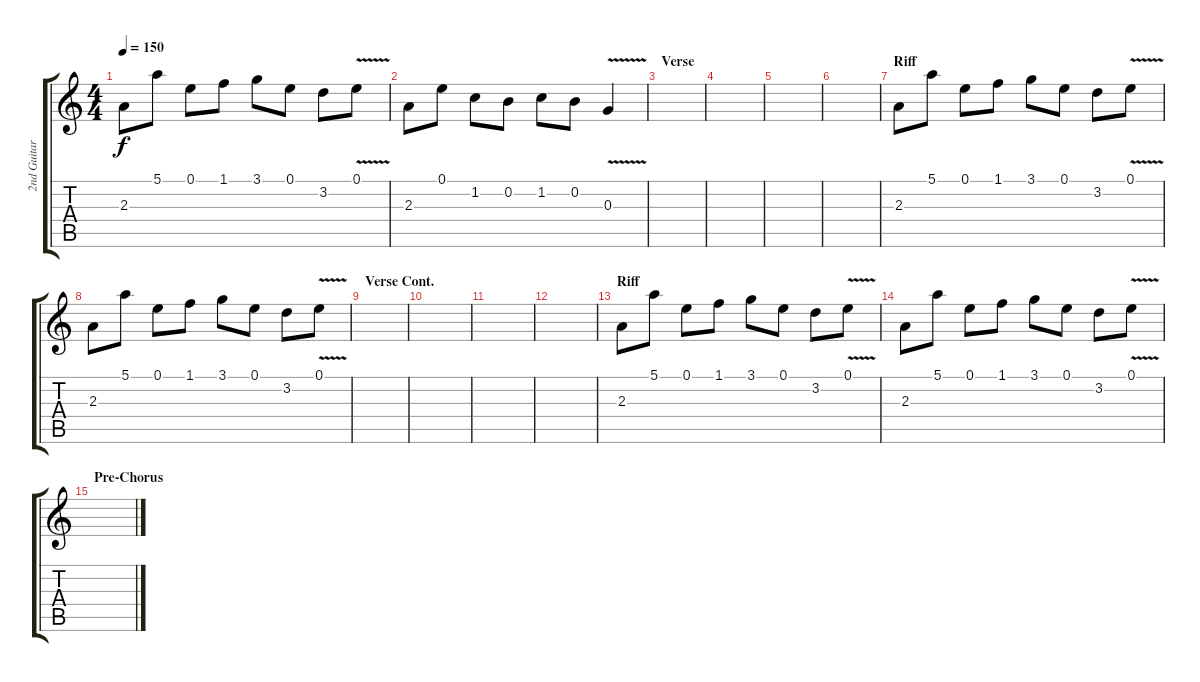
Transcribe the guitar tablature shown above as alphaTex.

\track ("2nd Guitar" "2nd Guitar") {instrument overdrivenguitar}
\staff {score tabs}
\tuning (E4 B3 G3 D3 A2 E2) {hide}
\ts (4 4)
\tempo 150
\clef g2
\ks c
2.3.8{dy f} 5.1.8 0.1.8 1.1.8 3.1.8 0.1.8 3.2.8 0.1{v}.8 |
2.3.8 0.1.8 1.2.8 0.2.8 1.2.8 0.2.8 0.3{v}.4 |
\section ("" "Verse")
|
|
|
|
\section ("" "Riff")
2.3.8 5.1.8 0.1.8 1.1.8 3.1.8 0.1.8 3.2.8 0.1{v}.8 |
2.3.8 5.1.8 0.1.8 1.1.8 3.1.8 0.1.8 3.2.8 0.1{v}.8 |
\section ("" "Verse Cont.")
|
|
|
|
\section ("" "Riff")
2.3.8 5.1.8 0.1.8 1.1.8 3.1.8 0.1.8 3.2.8 0.1{v}.8 |
2.3.8 5.1.8 0.1.8 1.1.8 3.1.8 0.1.8 3.2.8 0.1{v}.8 |
\section ("" "Pre-Chorus")
